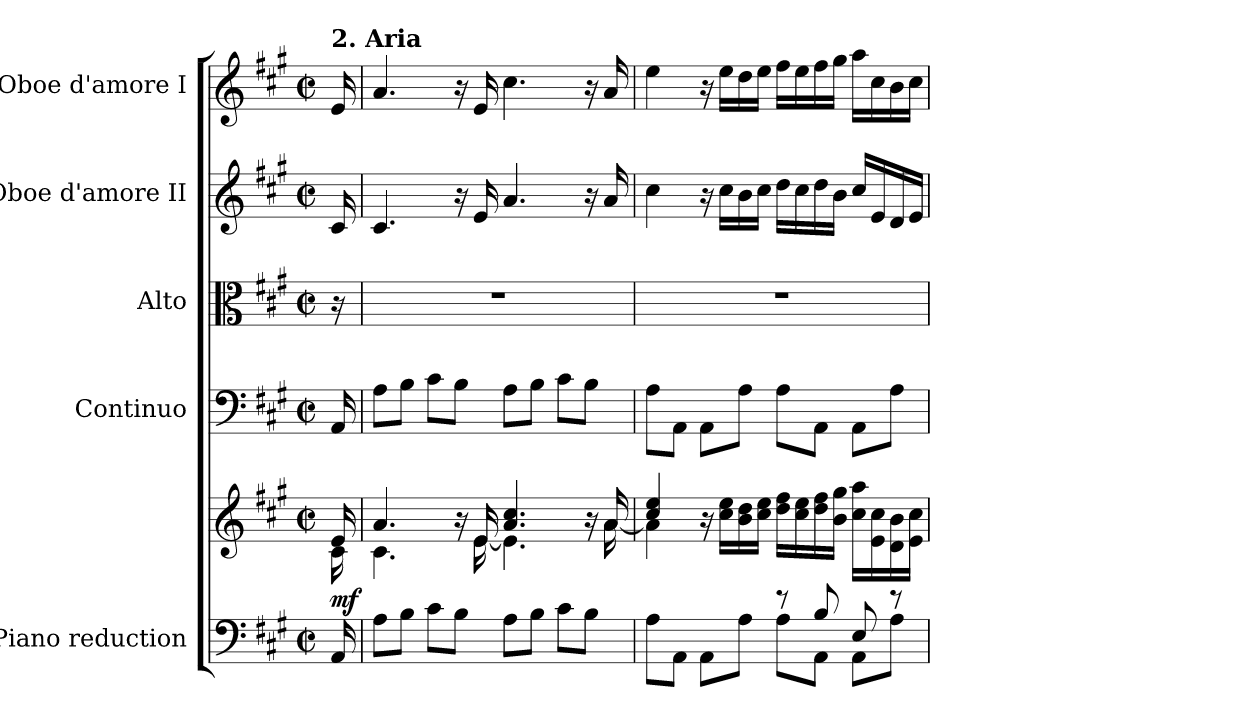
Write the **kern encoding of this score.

**kern	**kern	**dynam	**kern	**kern	**kern	**kern
*part5	*part5	*part5	*part4	*part3	*part2	*part1
*staff6	*staff5	*staff5/6	*staff4	*staff3	*staff2	*staff1
*I"Piano reduction	*	*	*I"Continuo	*I"Alto	*I"Oboe d'amore II	*I"Oboe d'amore I
*I'Pno	*	*	*	*	*I'Ob	*I'Ob
*stria5	*stria5	*	*	*	*	*
*clefF4	*clefG2	*	*clefF4	*clefC3	*clefG2	*clefG2
*k[f#c#g#]	*k[f#c#g#]	*	*k[f#c#g#]	*k[f#c#g#]	*k[f#c#g#]	*k[f#c#g#]
*M2/2	*M2/2	*	*M2/2	*M2/2	*M2/2	*M2/2
*met(c|)	*met(c|)	*	*met(c|)	*met(c|)	*met(c|)	*met(c|)
=1	=1	=1	=1	=1	=1	=1
*	*^	*	*	*	*	*
!	!	!	!	!	!	!	!LO:TX:a:B:t=2. Aria
!	!	!	!LO:DY:b	!	!	!	!
16AA/	16e/	16c#\	mf	16AA/	16r	16c#/	16e/
=2	=2	=2	=2	=2	=2	=2	=2
8A\L	4.a/	4.c#\	.	8A\L	1r	4.c#/	4.a/
8B\J	.	.	.	8B\J	.	.	.
8c#\L	.	.	.	8c#\L	.	.	.
8B\J	16r	16ryy	.	8B\J	.	16r	16r
.	16e/	[16e\	.	.	.	16e/	16e/
8A\L	4.a/ 4.cc#/	4.e\]	.	8A\L	.	4.a/	4.cc#\
8B\J	.	.	.	8B\J	.	.	.
8c#\L	.	.	.	8c#\L	.	.	.
8B\J	16r	16ryy	.	8B\J	.	16r	16r
.	16a/	[16a\	.	.	.	16a/	16a/
=3	=3	=3	=3	=3	=3	=3	=3
*^	*	*	*	*	*	*	*
2ryy	8A\L	4cc#/ 4ee/	4a\]	.	8A\L	1r	4cc#\	4ee\
.	8AA\J	.	.	.	8AA\J	.	.	.
.	8AA\L	16r	4ryy	.	8AA\L	.	16r	16r
.	.	16cc#\ 16ee\LL	.	.	.	.	16cc#\LL	16ee\LL
.	8A\J	16b\ 16dd\	.	.	8A\J	.	16b\	16dd\
.	.	16cc#\ 16ee\JJ	.	.	.	.	16cc#\JJ	16ee\JJ
8r	8A\L	16dd\ 16ff#\LL	2ryy	.	8A\L	.	16dd\LL	16ff#\LL
.	.	16cc#\ 16ee\	.	.	.	.	16cc#\	16ee\
8B/	8AA\J	16dd\ 16ff#\	.	.	8AA\J	.	16dd\	16ff#\
.	.	16b\ 16gg#\JJ	.	.	.	.	16b\JJ	16gg#\JJ
8E/	8AA\L	16cc#\ 16aa\LL	.	.	8AA\L	.	16cc#/LL	16aa\LL
.	.	16e\ 16cc#\	.	.	.	.	16e/	16cc#\
8r	8A\J	16d\ 16b\	.	.	8A\J	.	16d/	16b\
.	.	16e\ 16cc#\JJ	.	.	.	.	16e/JJ	16cc#\JJ
*v	*v	*	*	*	*	*	*	*
*	*v	*v	*	*	*	*	*
=	=	=	=	=	=	=
*-	*-	*-	*-	*-	*-	*-
